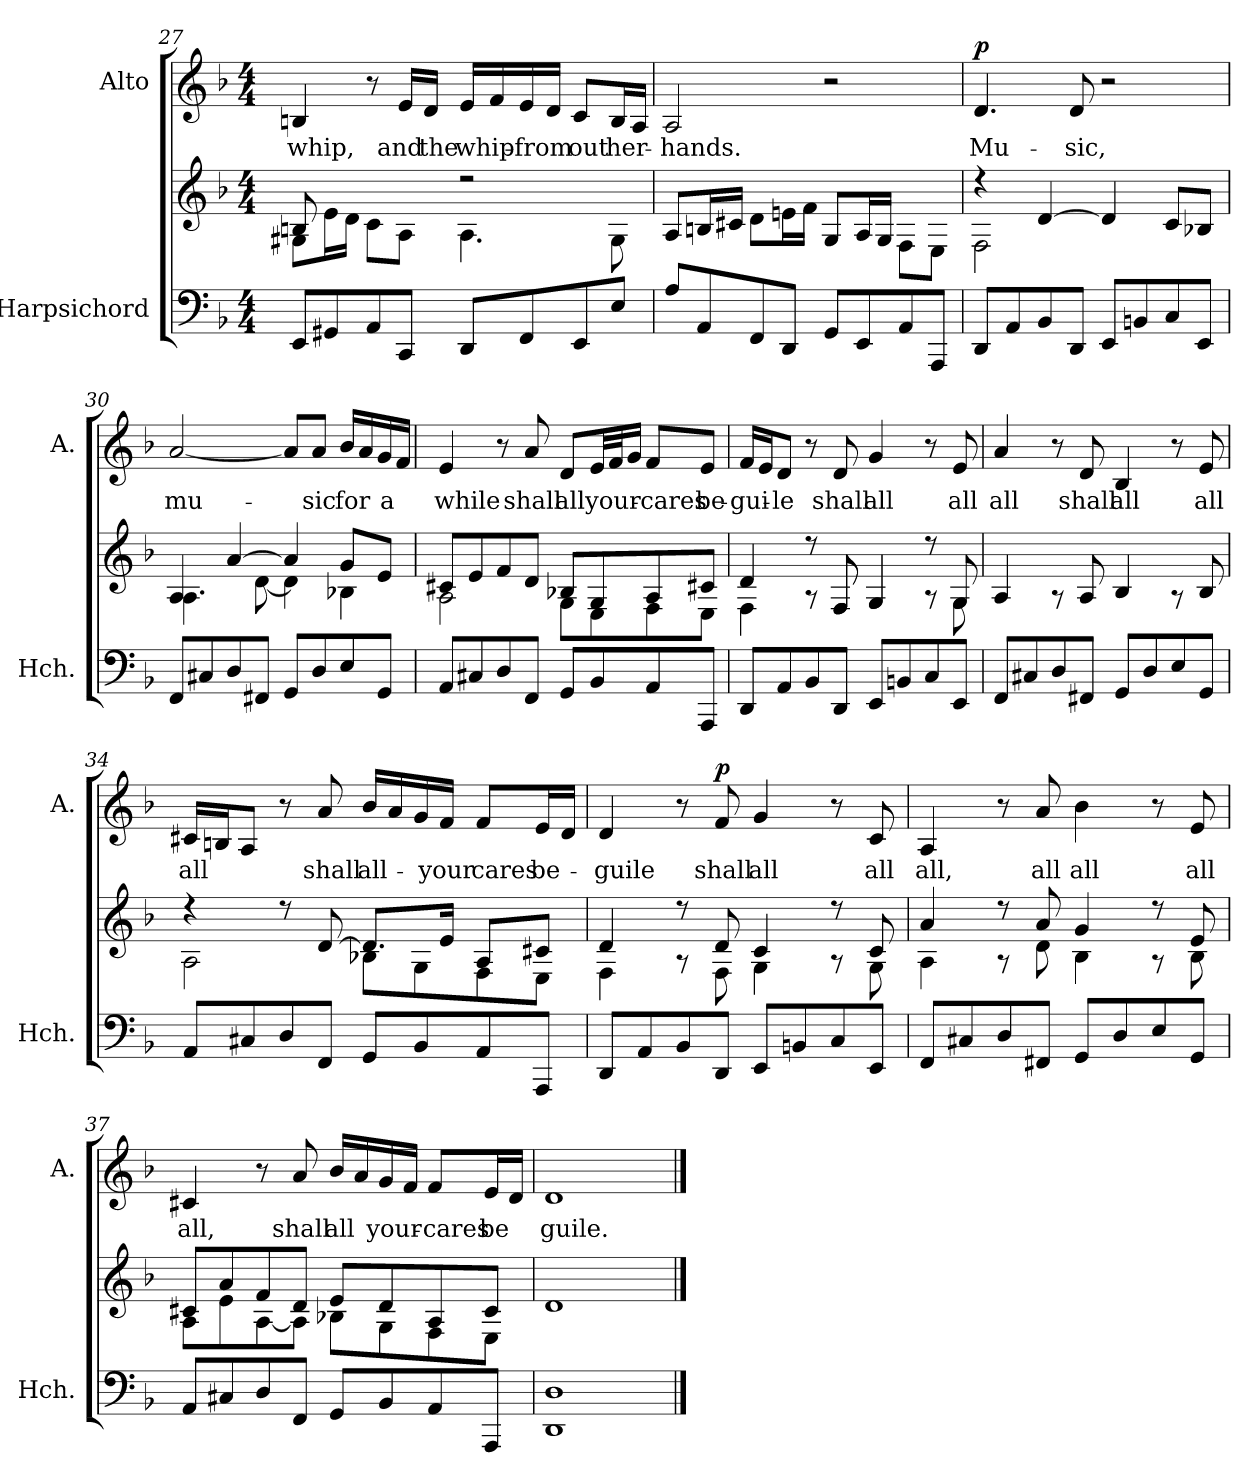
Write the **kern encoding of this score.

**kern	**kern	**kern	**text	**dynam
*part2	*part2	*part1	*part1	*part1
*staff3	*staff2	*staff1	*staff1	*staff1
*I"Harpsichord	*	*I"Alto	*	*
*I'Hch.	*	*I'A.	*	*
*clefF4	*clefG2	*clefG2	*	*
*k[b-]	*k[b-]	*k[b-]	*	*
*M4/4	*M4/4	*M4/4	*	*
=27	=27	=27	=27	=27
*	*^	*	*	*
!	!	!	!	!LO:LY:b	!
8EE/L	8Bn/	8G#X\L	4Bn/	whip,	.
8GG#X/	8ryy	16e\L	.	.	.
.	.	16d\JJ	.	.	.
8AA/	4ryy	8c\L	8r	.	.
!	!	!	!	!LO:LY:b	!
8CC/J	.	8A\J	16e/LL	and	.
!	!	!	!	!LO:LY:b	!
.	.	.	16d/JJ	the	.
!	!	!	!	!LO:LY:b	!
8DD/L	2r	4.A\	16e/LL	whip-	.
.	.	.	16f/	.	.
!	!	!	!	!LO:LY:b	!
8FF/	.	.	16e/	-from	.
.	.	.	16d/JJ	.	.
!	!	!	!	!LO:LY:b	!
8EE/	.	.	8c/L	out	.
!	!	!	!	!LO:LY:b	!
8E/J	.	8G#\	16B/L	her-	.
.	.	.	16A/JJ	.	.
!!LO:PB:g=z
=28	=28	=28	=28	=28	=28
!	!	!	!	!LO:LY:b	!
8A/L	1ryy	8A/L	2A/	-hands.	.
8AA/	.	16Bn/L	.	.	.
.	.	16c#X/JJ	.	.	.
8FF/	.	8d\L	.	.	.
8DD/J	.	16en\L	.	.	.
.	.	16f\JJ	.	.	.
8GG/L	.	8G/L	2r	.	.
8EE/	.	16A/L	.	.	.
.	.	16G/JJ	.	.	.
8AA/	.	8F\L	.	.	.
8AAA/J	.	8E\J	.	.	.
=29	=29	=29	=29	=29	=29
!	!	!	!	!LO:LY:b	!LO:DY:a
8DD/L	4r	2F\	4.d/	Mu-	p
8AA/	.	.	.	.	.
8BB-/	[4d/	.	.	.	.
!	!	!	!	!LO:LY:b	!
8DD/J	.	.	8d/	-sic,	.
8EE/L	4d/]	2ryy	2r	.	.
8BBn/	.	.	.	.	.
8C/	8c/L	.	.	.	.
8EE/J	8B-X/J	.	.	.	.
=30	=30	=30	=30	=30	=30
!	!	!	!	!LO:LY:b	!
8FF/L	4A/	4.A\	[2a/	mu-	.
8C#X/	.	.	.	.	.
8D/	[4a/	.	.	.	.
8FF#X/J	.	[8d\	.	.	.
8GG/L	4a/]	4d\]	8a/L]	.	.
!	!	!	!	!LO:LY:b	!
8D/	.	.	8a/J	-sic	.
!	!	!	!	!LO:LY:b	!
8E/	8g/L	4B-X\	16b-/LL	for	.
.	.	.	16a/	.	.
!	!	!	!	!LO:LY:b	!
8GG/J	8e/J	.	16g/	a	.
.	.	.	16f/JJ	.	.
=31	=31	=31	=31	=31	=31
!	!	!	!	!LO:LY:b	!
8AA/L	8c#X/L	2A\	4e/	while	.
8C#X/	8e/	.	.	.	.
8D/	8f/	.	8r	.	.
!	!	!	!	!LO:LY:b	!
8FF/J	8d/J	.	8a/	shall	.
!	!	!	!	!LO:LY:b	!
8GG/L	8B-X/L	8G\L	8d/L	all	.
!	!	!	!	!LO:LY:b	!
8BB-/	8G/	8E\	32e/LL	your-	.
.	.	.	32f/J	.	.
.	.	.	16g/JJ	.	.
!	!	!	!	!LO:LY:b	!
8AA/	8A/	8F\	8f/L	-cares	.
!	!	!	!	!LO:LY:b	!
8AAA/J	8c#X/J	8E\J	8e/J	be-	.
!!LO:LB:g=z
=32	=32	=32	=32	=32	=32
!	!	!	!	!LO:LY:b	!
8DD/L	4d/	4F\	16f/LL	-gui-	.
.	.	.	16e/J	.	.
!	!	!	!	!LO:LY:b	!
8AA/	.	.	8d/J	-le	.
8BB-/	8r	8r	8r	.	.
!	!	!	!	!LO:LY:b	!
8DD/J	8F/	8F/	8d/	shall	.
!	!	!	!	!LO:LY:b	!
8EE/L	4G/	4G/	4g/	all	.
8BBn/	.	.	.	.	.
8C/	8r	8r	8r	.	.
!	!	!	!	!LO:LY:b	!
8EE/J	8G/	8G\	8e/	all	.
=33	=33	=33	=33	=33	=33
!	!	!	!	!LO:LY:b	!
8FF/L	1ryy	4A/	4a/	all	.
8C#X/	.	.	.	.	.
8D/	.	8r	8r	.	.
!	!	!	!	!LO:LY:b	!
8FF#X/J	.	8A/	8d/	shall	.
!	!	!	!	!LO:LY:b	!
8GG/L	.	4B-/	4B-/	all	.
8D/	.	.	.	.	.
8E/	.	8r	8r	.	.
!	!	!	!	!LO:LY:b	!
8GG/J	.	8B-/	8e/	all	.
=34	=34	=34	=34	=34	=34
!	!	!	!	!LO:LY:b	!
8AA/L	4r	2A\	16c#X/LL	all	.
.	.	.	16Bn/J	.	.
8C#X/	.	.	8A/J	.	.
8D/	8r	.	8r	.	.
!	!	!	!	!LO:LY:b	!
8FF/J	[8d/	.	8a/	shall	.
!	!	!	!	!LO:LY:b	!
8GG/L	8.d/L]	8B-X\L	16b-/LL	all-	.
.	.	.	16a/	.	.
8BB-/	.	8G\	16g/	.	.
!	!	!	!	!LO:LY:b	!
.	16e/Jk	.	16f/JJ	-your	.
!	!	!	!	!LO:LY:b	!
8AA/	8A/L	8F\	8f/L	cares	.
!	!	!	!	!LO:LY:b	!
8AAA/J	8c#X/J	8E\J	16e/L	be-	.
.	.	.	16d/JJ	.	.
=35	=35	=35	=35	=35	=35
!	!	!	!	!LO:LY:b	!
8DD/L	4d/	4F\	4d/	-guile	.
8AA/	.	.	.	.	.
8BB-/	8r	8r	8r	.	.
!	!	!	!	!LO:LY:b	!LO:DY:a
8DD/J	8d/	8F\	8f/	shall	p
!	!	!	!	!LO:LY:b	!
8EE/L	4c/	4G\	4g/	all	.
8BBn/	.	.	.	.	.
8C/	8r	8r	8r	.	.
!	!	!	!	!LO:LY:b	!
8EE/J	8c/	8G\	8c/	all	.
!!LO:LB:g=z
=36	=36	=36	=36	=36	=36
!	!	!	!	!LO:LY:b	!
8FF/L	4a/	4A\	4A/	all,	.
8C#X/	.	.	.	.	.
8D/	8r	8r	8r	.	.
!	!	!	!	!LO:LY:b	!
8FF#X/J	8a/	8d\	8a/	all	.
!	!	!	!	!LO:LY:b	!
8GG/L	4g/	4B-\	4b-\	all	.
8D/	.	.	.	.	.
8E/	8r	8r	8r	.	.
!	!	!	!	!LO:LY:b	!
8GG/J	8e/	8B-\	8e/	all	.
=37	=37	=37	=37	=37	=37
!	!	!	!	!LO:LY:b	!
8AA/L	8c#X/L	8A\L	4c#X/	all,	.
8C#X/	8a/	8e\	.	.	.
8D/	8f/	[8A\	8r	.	.
!	!	!	!	!LO:LY:b	!
8FF/J	8d/J	8A\J]	8a/	shall	.
!	!	!	!	!LO:LY:b	!
8GG/L	8e/L	8B-X\L	16b-/LL	all	.
.	.	.	16a/	.	.
!	!	!	!	!LO:LY:b	!
8BB-/	8d/	8G\	16g/	your-	.
.	.	.	16f/JJ	.	.
!	!	!	!	!LO:LY:b	!
8AA/	8A/	8F\	8f/L	-cares	.
!	!	!	!	!LO:LY:b	!
8AAA/J	8c#/J	8E\J	16e/L	be	.
.	.	.	16d/JJ	.	.
*	*v	*v	*	*	*
=38	=38	=38	=38	=38
!	!	!	!LO:LY:b	!
1DD 1D	1d	1d	guile.	.
==	==	==	==	==
*-	*-	*-	*-	*-
